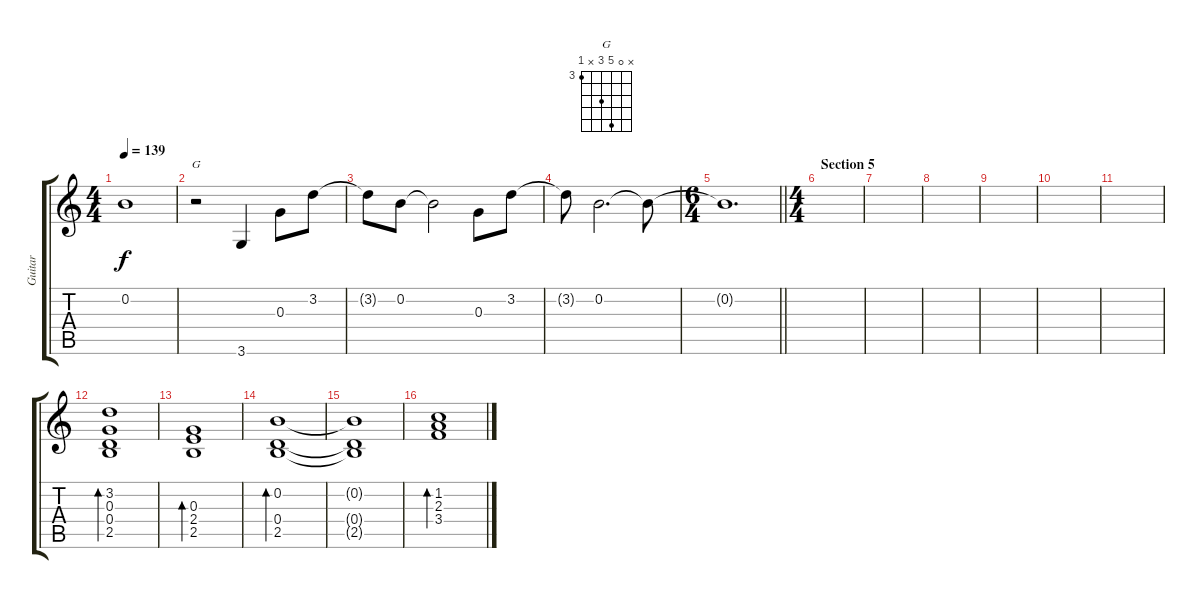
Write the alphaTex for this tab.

\track ("Guitar" "Guitar") {instrument electricguitarjazz}
\staff {score tabs}
\tuning (E4 B3 G3 D3 A2 E2) {hide}
\chord ("G" x 0 7 5 x 3) {firstfret 3}
\ts (4 4)
\tempo 139
\clef g2
\ks c
0.2{t}.1{dy f} |
r.2{ch "G"} 3.6.4 0.3.8 3.2.8 |
3.2{t}.8 0.2.8 0.2{t}.2 0.3.8 3.2.8 |
3.2{t}.8 0.2.2{d} 0.2{t}.8 |
\ts (6 4)
\barLineRight lightlight
0.2{t}.1{d} |
\ts (4 4)
\section ("" "Section 5")
|
|
|
|
|
|
(3.2 0.3 0.4 2.5).1{bd 120} |
(0.3 2.4 2.5).1{bd 120} |
(0.2 0.4 2.5).1{bd 120} |
(0.2{t} 0.4{t} 2.5{t}).1 |
(1.2 2.3 3.4).1{bd 120}
